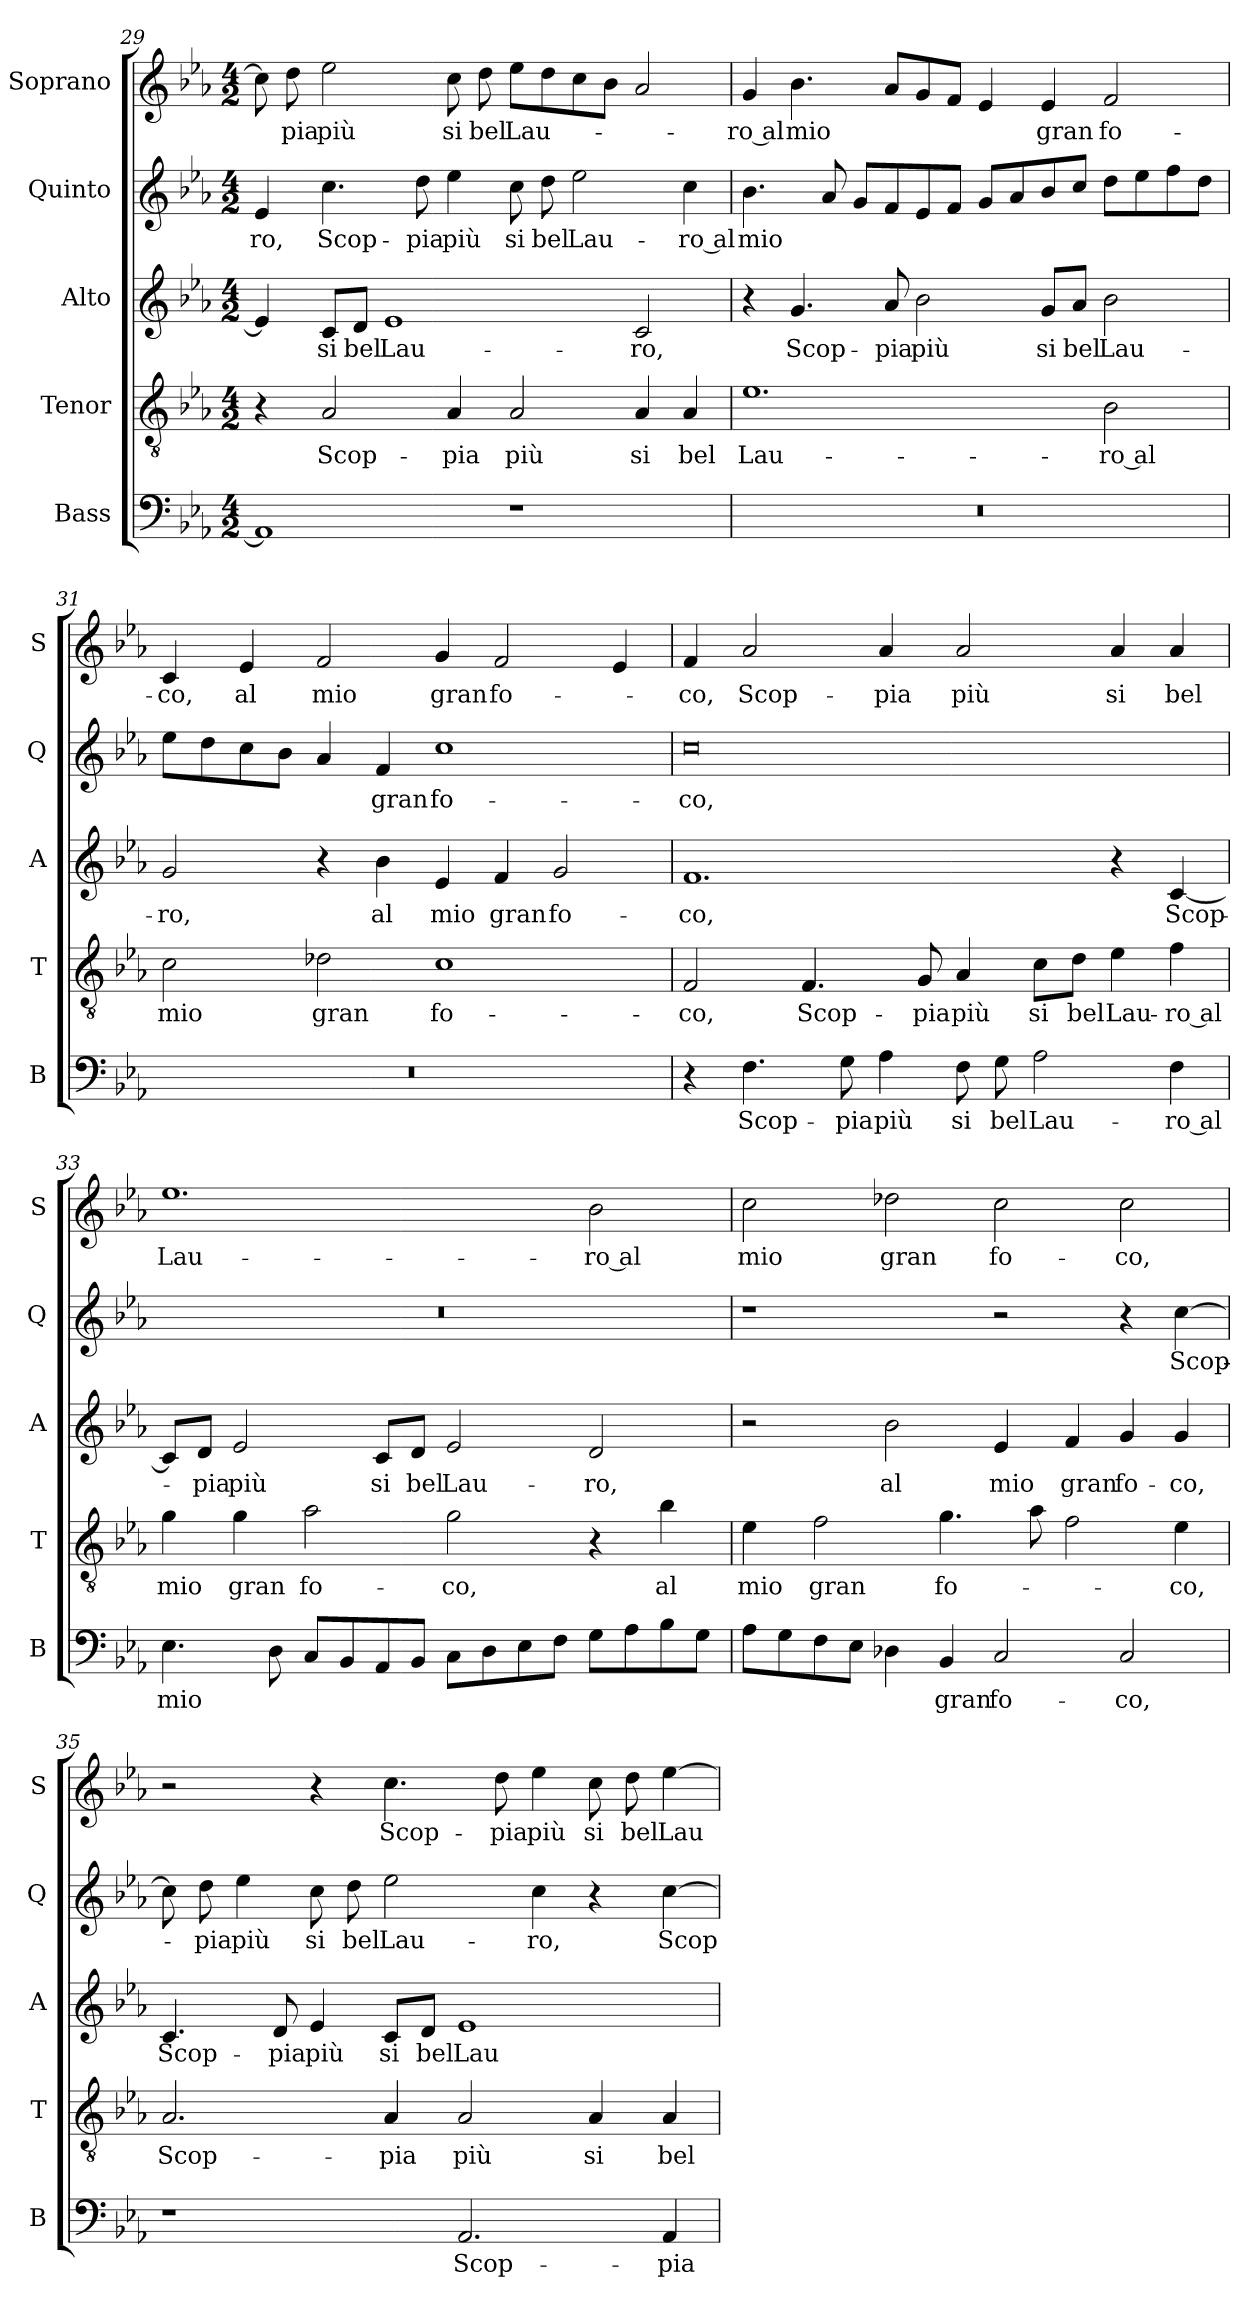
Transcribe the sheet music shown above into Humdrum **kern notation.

**kern	**text	**kern	**text	**kern	**text	**kern	**text	**kern	**text
*part5	*part5	*part4	*part4	*part3	*part3	*part2	*part2	*part1	*part1
*staff5	*staff5	*staff4	*staff4	*staff3	*staff3	*staff2	*staff2	*staff1	*staff1
*I"Bass	*	*I"Tenor	*	*I"Alto	*	*I"Quinto	*	*I"Soprano	*
*I'B	*	*I'T	*	*I'A	*	*I'Q	*	*I'S	*
!!LO:PB:g=z
*clefF4	*	*clefGv2	*	*clefG2	*	*clefG2	*	*clefG2	*
*k[b-e-a-]	*	*k[b-e-a-]	*	*k[b-e-a-]	*	*k[b-e-a-]	*	*k[b-e-a-]	*
*E-:	*	*E-:	*	*E-:	*	*E-:	*	*E-:	*
*M4/2	*	*M4/2	*	*M4/2	*	*M4/2	*	*M4/2	*
=29	=29	=29	=29	=29	=29	=29	=29	=29	=29
!	!	!	!	!	!	!	!LO:LY:b	!	!
1AA-]	.	4r	.	4e-/]	.	4e-/	-ro,	8cc\]	.
!	!	!	!	!	!	!	!	!	!LO:LY:b
.	.	.	.	.	.	.	.	8dd\	-pia
!	!	!	!LO:LY:b	!	!LO:LY:b	!	!LO:LY:b	!	!LO:LY:b
.	.	2A-/	Scop-	8c/L	si	4.cc\	Scop-	2ee-\	più
!	!	!	!	!	!LO:LY:b	!	!	!	!
.	.	.	.	8d/J	bel	.	.	.	.
!	!	!	!	!	!LO:LY:b	!	!	!	!
.	.	.	.	1e-	Lau-	.	.	.	.
!	!	!	!	!	!	!	!LO:LY:b	!	!
.	.	.	.	.	.	8dd\	-pia	.	.
!	!	!	!LO:LY:b	!	!	!	!LO:LY:b	!	!LO:LY:b
.	.	4A-/	-pia	.	.	4ee-\	più	8cc\	si
!	!	!	!	!	!	!	!	!	!LO:LY:b
.	.	.	.	.	.	.	.	8dd\	bel
!	!	!	!LO:LY:b	!	!	!	!LO:LY:b	!	!LO:LY:b
1r	.	2A-/	più	.	.	8cc\	si	8ee-\L	Lau-
!	!	!	!	!	!	!	!LO:LY:b	!	!
.	.	.	.	.	.	8dd\	bel	8dd\	.
!	!	!	!	!	!	!	!LO:LY:b	!	!
.	.	.	.	.	.	2ee-\	Lau-	8cc\	.
.	.	.	.	.	.	.	.	8b-\J	.
!	!	!	!LO:LY:b	!	!LO:LY:b	!	!	!	!
.	.	4A-/	si	2c/	-ro,	.	.	2a-/	.
!	!	!	!LO:LY:b	!	!	!	!LO:LY:b	!	!
.	.	4A-/	bel	.	.	4cc\	-ro al	.	.
=30	=30	=30	=30	=30	=30	=30	=30	=30	=30
!	!	!	!LO:LY:b	!	!	!	!LO:LY:b	!	!LO:LY:b
0r	.	1.e-	Lau-	4r	.	4.b-\	mio	4g/	-ro al
!	!	!	!	!	!LO:LY:b	!	!	!	!LO:LY:b
.	.	.	.	4.g/	Scop-	.	.	4.b-\	mio
.	.	.	.	.	.	8a-/	.	.	.
.	.	.	.	.	.	8g/L	.	.	.
!	!	!	!	!	!LO:LY:b	!	!	!	!
.	.	.	.	8a-/	-pia	8f/	.	8a-/L	.
!	!	!	!	!	!LO:LY:b	!	!	!	!
.	.	.	.	2b-\	più	8e-/	.	8g/	.
.	.	.	.	.	.	8f/J	.	8f/J	.
.	.	.	.	.	.	8g/L	.	4e-/	.
.	.	.	.	.	.	8a-/	.	.	.
!	!	!	!	!	!LO:LY:b	!	!	!	!LO:LY:b
.	.	.	.	8g/L	si	8b-/	.	4e-/	gran
!	!	!	!	!	!LO:LY:b	!	!	!	!
.	.	.	.	8a-/J	bel	8cc/J	.	.	.
!	!	!	!LO:LY:b	!	!LO:LY:b	!	!	!	!LO:LY:b
.	.	2B-\	-ro al	2b-\	Lau-	8dd\L	.	2f/	fo-
.	.	.	.	.	.	8ee-\	.	.	.
.	.	.	.	.	.	8ff\	.	.	.
.	.	.	.	.	.	8dd\J	.	.	.
!!LO:LB:g=z
=31	=31	=31	=31	=31	=31	=31	=31	=31	=31
!	!	!	!LO:LY:b	!	!LO:LY:b	!	!	!	!LO:LY:b
0r	.	2c\	mio	2g/	-ro,	8ee-\L	.	4c/	-co,
.	.	.	.	.	.	8dd\	.	.	.
!	!	!	!	!	!	!	!	!	!LO:LY:b
.	.	.	.	.	.	8cc\	.	4e-/	al
.	.	.	.	.	.	8b-\J	.	.	.
!	!	!	!LO:LY:b	!	!	!	!	!	!LO:LY:b
.	.	2d-X\	gran	4r	.	4a-/	.	2f/	mio
!	!	!	!	!	!LO:LY:b	!	!LO:LY:b	!	!
.	.	.	.	4b-\	al	4f/	gran	.	.
!	!	!	!LO:LY:b	!	!LO:LY:b	!	!LO:LY:b	!	!LO:LY:b
.	.	1c	fo-	4e-/	mio	1cc	fo-	4g/	gran
!	!	!	!	!	!LO:LY:b	!	!	!	!LO:LY:b
.	.	.	.	4f/	gran	.	.	2f/	fo-
!	!	!	!	!	!LO:LY:b	!	!	!	!
.	.	.	.	2g/	fo-	.	.	.	.
.	.	.	.	.	.	.	.	4e-/	.
=32	=32	=32	=32	=32	=32	=32	=32	=32	=32
!	!	!	!LO:LY:b	!	!LO:LY:b	!	!LO:LY:b	!	!LO:LY:b
4r	.	2F/	-co,	1.f	-co,	0cc	-co,	4f/	-co,
!	!LO:LY:b	!	!	!	!	!	!	!	!LO:LY:b
4.F\	Scop-	.	.	.	.	.	.	2a-/	Scop-
!	!	!	!LO:LY:b	!	!	!	!	!	!
.	.	4.F/	Scop-	.	.	.	.	.	.
!	!LO:LY:b	!	!	!	!	!	!	!	!
8G\	-pia	.	.	.	.	.	.	.	.
!	!LO:LY:b	!	!	!	!	!	!	!	!LO:LY:b
4A-\	più	.	.	.	.	.	.	4a-/	-pia
!	!	!	!LO:LY:b	!	!	!	!	!	!
.	.	8G/	-pia	.	.	.	.	.	.
!	!LO:LY:b	!	!LO:LY:b	!	!	!	!	!	!LO:LY:b
8F\	si	4A-/	più	.	.	.	.	2a-/	più
!	!LO:LY:b	!	!	!	!	!	!	!	!
8G\	bel	.	.	.	.	.	.	.	.
!	!LO:LY:b	!	!LO:LY:b	!	!	!	!	!	!
2A-\	Lau-	8c\L	si	.	.	.	.	.	.
!	!	!	!LO:LY:b	!	!	!	!	!	!
.	.	8d\J	bel	.	.	.	.	.	.
!	!	!	!LO:LY:b	!	!	!	!	!	!LO:LY:b
.	.	4e-\	Lau-	4r	.	.	.	4a-/	si
!	!LO:LY:b	!	!LO:LY:b	!	!LO:LY:b	!	!	!	!LO:LY:b
4F\	-ro al	4f\	-ro al	[4c/	Scop-	.	.	4a-/	bel
!!LO:LB:g=z
=33	=33	=33	=33	=33	=33	=33	=33	=33	=33
!	!LO:LY:b	!	!LO:LY:b	!	!	!	!	!	!LO:LY:b
4.E-\	mio	4g\	mio	8c/L]	.	0r	.	1.ee-	Lau-
!	!	!	!	!	!LO:LY:b	!	!	!	!
.	.	.	.	8d/J	-pia	.	.	.	.
!	!	!	!LO:LY:b	!	!LO:LY:b	!	!	!	!
.	.	4g\	gran	2e-/	più	.	.	.	.
8D\	.	.	.	.	.	.	.	.	.
!	!	!	!LO:LY:b	!	!	!	!	!	!
8C/L	.	2a-\	fo-	.	.	.	.	.	.
8BB-/	.	.	.	.	.	.	.	.	.
!	!	!	!	!	!LO:LY:b	!	!	!	!
8AA-/	.	.	.	8c/L	si	.	.	.	.
!	!	!	!	!	!LO:LY:b	!	!	!	!
8BB-/J	.	.	.	8d/J	bel	.	.	.	.
!	!	!	!LO:LY:b	!	!LO:LY:b	!	!	!	!
8C\L	.	2g\	-co,	2e-/	Lau-	.	.	.	.
8D\	.	.	.	.	.	.	.	.	.
8E-\	.	.	.	.	.	.	.	.	.
8F\J	.	.	.	.	.	.	.	.	.
!	!	!	!	!	!LO:LY:b	!	!	!	!LO:LY:b
8G\L	.	4r	.	2d/	-ro,	.	.	2b-\	-ro al
8A-\	.	.	.	.	.	.	.	.	.
!	!	!	!LO:LY:b	!	!	!	!	!	!
8B-\	.	4b-\	al	.	.	.	.	.	.
8G\J	.	.	.	.	.	.	.	.	.
=34	=34	=34	=34	=34	=34	=34	=34	=34	=34
!	!	!	!LO:LY:b	!	!	!	!	!	!LO:LY:b
8A-\L	.	4e-\	mio	2r	.	1r	.	2cc\	mio
8G\	.	.	.	.	.	.	.	.	.
!	!	!	!LO:LY:b	!	!	!	!	!	!
8F\	.	2f\	gran	.	.	.	.	.	.
8E-\J	.	.	.	.	.	.	.	.	.
!	!	!	!	!	!LO:LY:b	!	!	!	!LO:LY:b
4D-X\	.	.	.	2b-\	al	.	.	2dd-X\	gran
!	!LO:LY:b	!	!LO:LY:b	!	!	!	!	!	!
4BB-/	gran	4.g\	fo-	.	.	.	.	.	.
!	!LO:LY:b	!	!	!	!LO:LY:b	!	!	!	!LO:LY:b
2C/	fo-	.	.	4e-/	mio	2r	.	2cc\	fo-
.	.	8a-\	.	.	.	.	.	.	.
!	!	!	!	!	!LO:LY:b	!	!	!	!
.	.	2f\	.	4f/	gran	.	.	.	.
!	!LO:LY:b	!	!	!	!LO:LY:b	!	!	!	!LO:LY:b
2C/	-co,	.	.	4g/	fo-	4r	.	2cc\	-co,
!	!	!	!LO:LY:b	!	!LO:LY:b	!	!LO:LY:b	!	!
.	.	4e-\	-co,	4g/	-co,	[4cc\	Scop-	.	.
!!LO:PB:g=z
=35	=35	=35	=35	=35	=35	=35	=35	=35	=35
!	!	!	!LO:LY:b	!	!LO:LY:b	!	!	!	!
1r	.	2.A-/	Scop-	4.c/	Scop-	8cc\]	.	2r	.
!	!	!	!	!	!	!	!LO:LY:b	!	!
.	.	.	.	.	.	8dd\	-pia	.	.
!	!	!	!	!	!	!	!LO:LY:b	!	!
.	.	.	.	.	.	4ee-\	più	.	.
!	!	!	!	!	!LO:LY:b	!	!	!	!
.	.	.	.	8d/	-pia	.	.	.	.
!	!	!	!	!	!LO:LY:b	!	!LO:LY:b	!	!
.	.	.	.	4e-/	più	8cc\	si	4r	.
!	!	!	!	!	!	!	!LO:LY:b	!	!
.	.	.	.	.	.	8dd\	bel	.	.
!	!	!	!LO:LY:b	!	!LO:LY:b	!	!LO:LY:b	!	!LO:LY:b
.	.	4A-/	-pia	8c/L	si	2ee-\	Lau-	4.cc\	Scop-
!	!	!	!	!	!LO:LY:b	!	!	!	!
.	.	.	.	8d/J	bel	.	.	.	.
!	!LO:LY:b	!	!LO:LY:b	!	!LO:LY:b	!	!	!	!
2.AA-/	Scop-	2A-/	più	1e-	Lau-	.	.	.	.
!	!	!	!	!	!	!	!	!	!LO:LY:b
.	.	.	.	.	.	.	.	8dd\	-pia
!	!	!	!	!	!	!	!LO:LY:b	!	!LO:LY:b
.	.	.	.	.	.	4cc\	-ro,	4ee-\	più
!	!	!	!LO:LY:b	!	!	!	!	!	!LO:LY:b
.	.	4A-/	si	.	.	4r	.	8cc\	si
!	!	!	!	!	!	!	!	!	!LO:LY:b
.	.	.	.	.	.	.	.	8dd\	bel
!	!LO:LY:b	!	!LO:LY:b	!	!	!	!LO:LY:b	!	!LO:LY:b
4AA-/	-pia	4A-/	bel	.	.	[4cc\	Scop-	[4ee-\	Lau-
=	=	=	=	=	=	=	=	=	=
*-	*-	*-	*-	*-	*-	*-	*-	*-	*-
